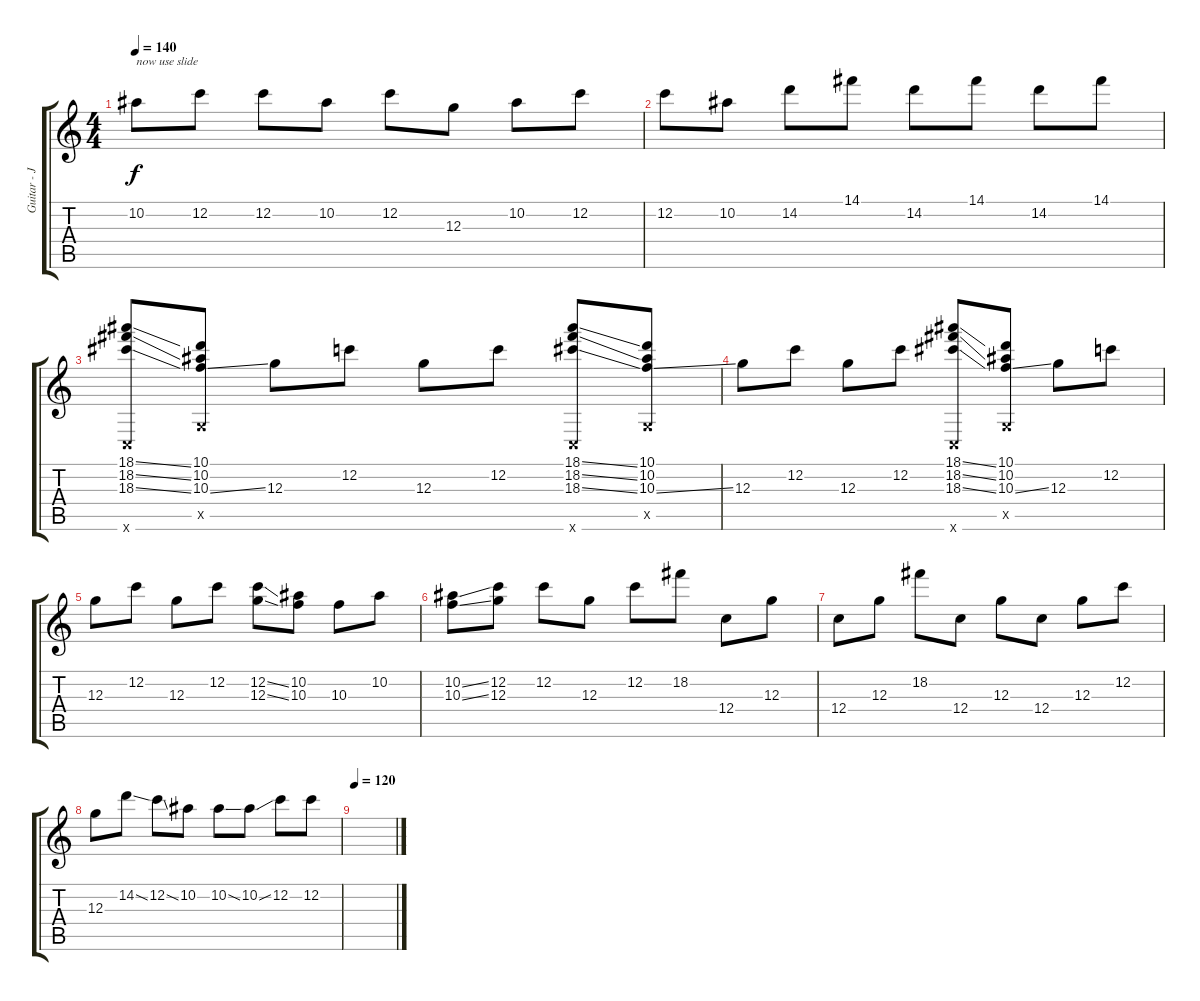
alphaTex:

\track ("Guitar - John butler" "Guitar - J") {instrument acousticguitarsteel}
\staff {score tabs}
\tuning (E4 C4 G3 C3 G2 C2) {hide}
\ts (4 4)
\tempo 140
\clef g2
\ks c
10.2.8{txt "now use slide" dy f} 12.2.8 12.2.8 10.2.8 12.2.8 12.3.8 10.2.8 12.2.8 |
12.2.8 10.2.8 14.2.8 14.1.8 14.2.8 14.1.8 14.2.8 14.1.8 |
(18.1{ss} 18.2{ss} 18.3{ss} 0.6{x}).8 (10.1 10.2 10.3{ss} 0.5{x}).8 12.3.8 12.2.8 12.3.8 12.2.8 (18.1{ss} 18.2{ss} 18.3{ss} 0.6{x}).8 (10.1 10.2 10.3{ss} 0.5{x}).8 |
12.3.8 12.2.8 12.3.8 12.2.8 (18.1{ss} 18.2{ss} 18.3{ss} 0.6{x}).8 (10.1 10.2 10.3{ss} 0.5{x}).8 12.3.8 12.2.8 |
12.3.8 12.2.8 12.3.8 12.2.8 (12.2{ss} 12.3{ss}).8 (10.2 10.3).8 10.3.8 10.2.8 |
(10.2{ss} 10.3{ss}).8 (12.2 12.3).8 12.2.8 12.3.8 12.2.8 18.2.8 12.4.8 12.3.8 |
12.4.8 12.3.8 18.2.8 12.4.8 12.3.8 12.4.8 12.3.8 12.2.8 |
12.3.8 14.2{ss}.8 12.2{ss}.8 10.2.8 10.2{ss}.8 10.2{ss}.8 12.2.8 12.2.8 |
\tempo 120
